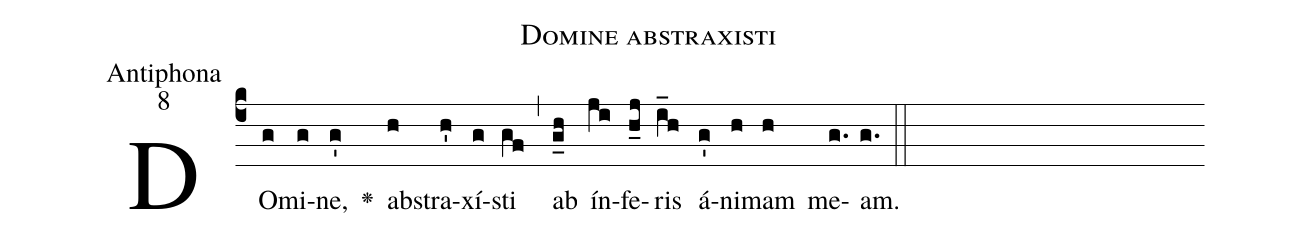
name:Domine abstraxisti;
office-part:Antiphona;
mode:8;
%%
(c4) DO(g)mi(g)ne,(g') <v>\greheightstar</v>() ab(h)stra(h')xí(g)sti(gf) (,) ab(g_h) ín(ji)fe(h_j)ris(i_h) á(g')ni(h)mam(h) me(g.)am.(g.) (::)
